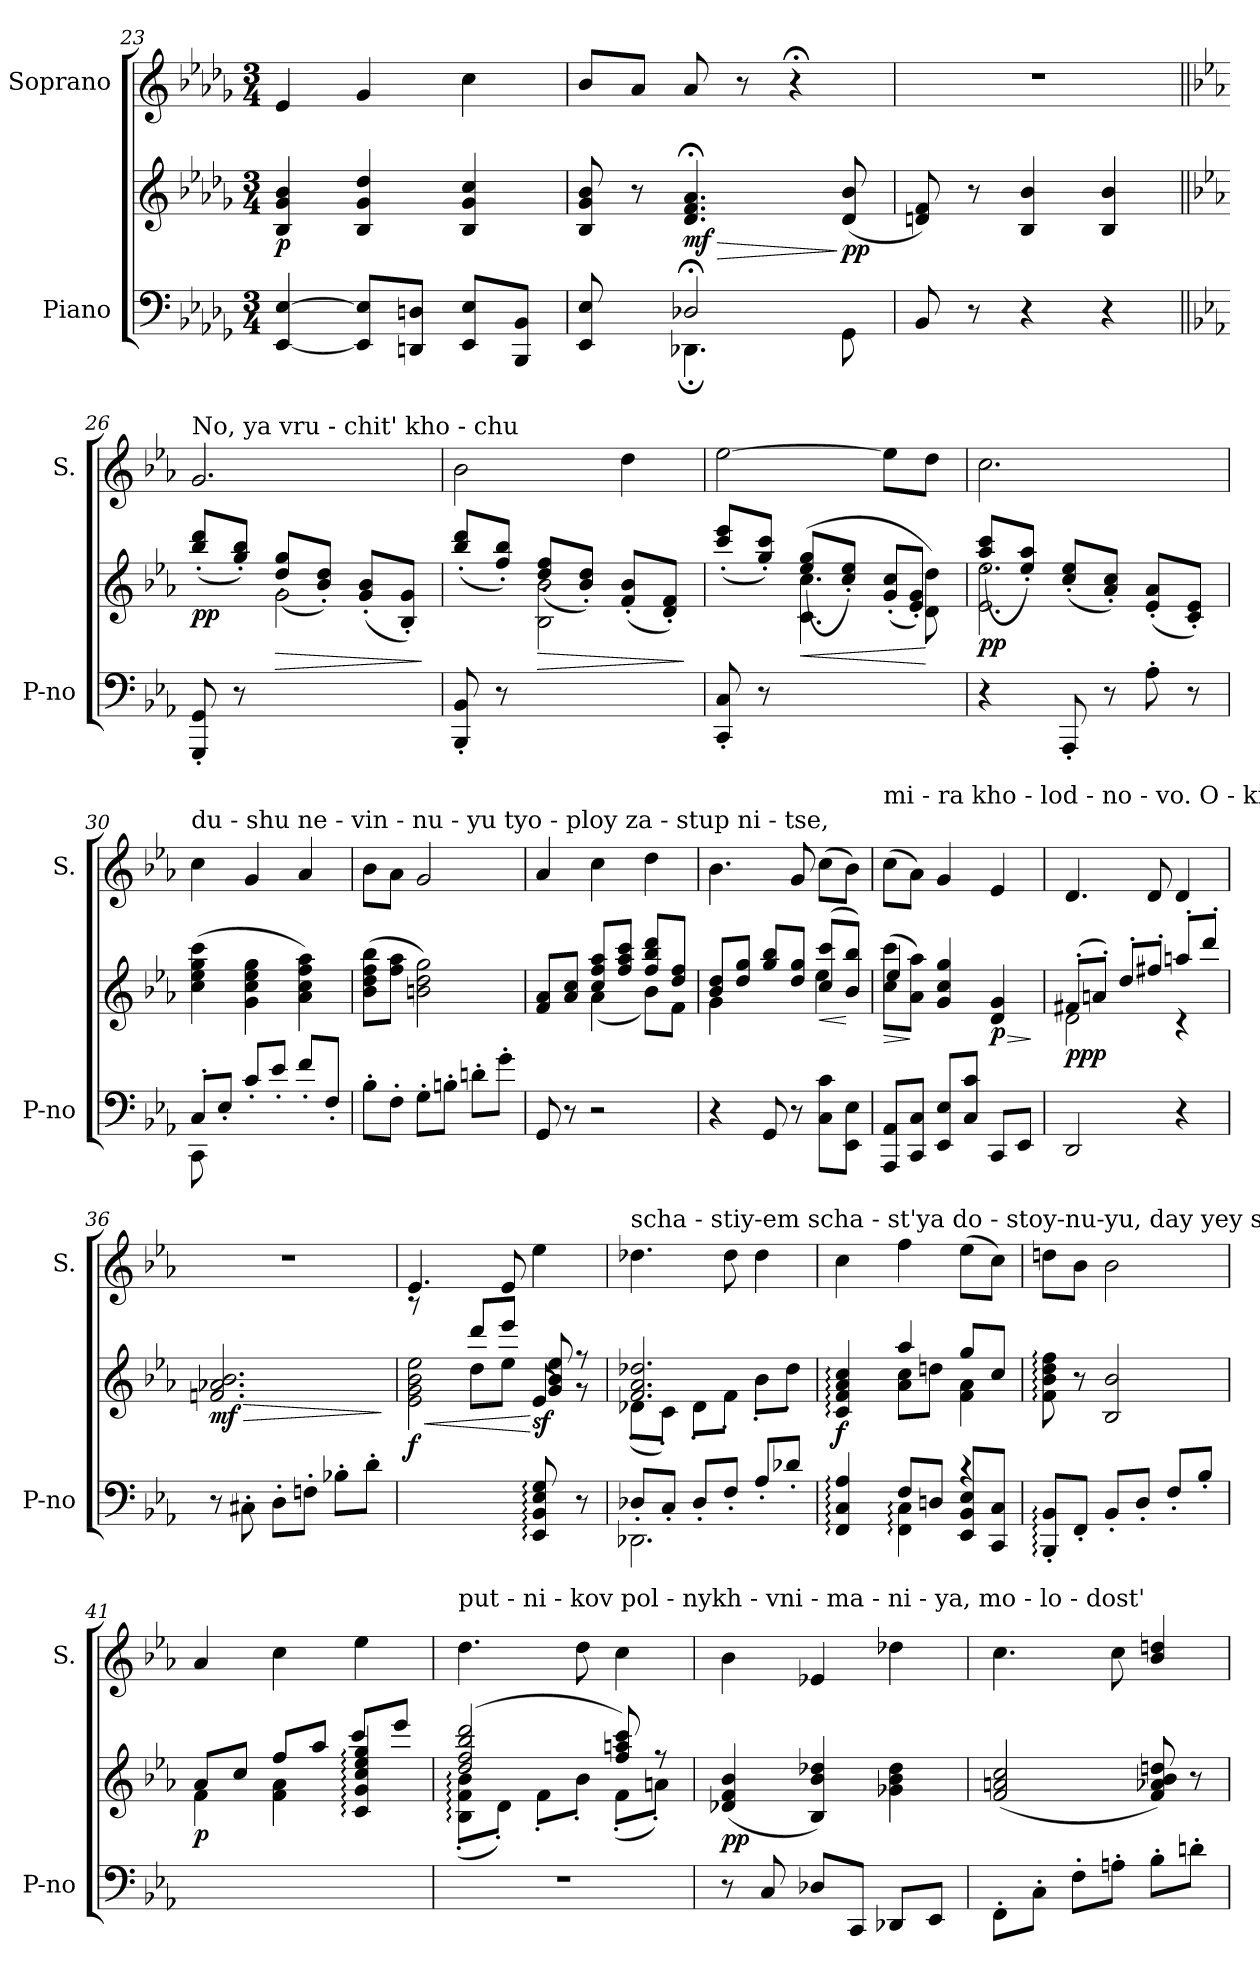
**kern	**kern	**dynam	**kern
*part2	*part2	*part2	*part1
*staff3	*staff2	*staff2/3	*staff1
*I"Piano	*	*	*I"Soprano
*I'P-no	*	*	*I'S.
*clefF4	*clefG2	*	*clefG2
*k[b-e-a-d-g-]	*k[b-e-a-d-g-]	*	*k[b-e-a-d-g-]
*M3/4	*M3/4	*	*M3/4
=23	=23	=23	=23
!	!	!LO:DY:b	!
[4EE-/ [4E-/	4B-/ 4g-/ 4b-/	p	4e-/
8EE-/] 8E-/]L	4B-/ 4g-/ 4dd-/	.	4g-/
8DDn/ 8Dn/J	.	.	.
8EE-/ 8E-/L	4B-/ 4g-/ 4cc/	.	4cc\
8BBB-/ 8BB-/J	.	.	.
=24	=24	=24	=24
*^	*	*	*
8EE-/ 8E-/	4ryy	8B-/ 8g-/ 8b-/	.	8b-/L
8ryy	.	8r	.	8a-/J
!	!	!	!LO:HP:b	!
!	!	!	!LO:DY:n=1:b	!
4.DD-X;<\	2D-X;/	4.d-/;< 4.f/;< 4.a-/;<	> mf	8a-/
.	.	.	.	8r
.	.	.	.	4r;<
!	!	!	!LO:DY:n=2:b	!
8GG-\	.	(<8d-/ 8b-/	] pp	.
*v	*v	*	*	*
=25	=25	=25	=25
8BB-/	8dn/ 8f/)	.	2.r
8r	8r	.	.
4r	4B-/ 4b-/	.	.
4r	4B-/ 4b-/	.	.
!!LO:LB:g=z
=26||	=26||	=26||	=26||
*k[b-e-a-]	*k[b-e-a-]	*	*k[b-e-a-]
*	*^	*	*
!	!	!	!	!LO:TX:a:t=No,                                    ya                        vru    -    chit'                               kho     -   chu
!	!	!	!LO:DY:b	!
8GGG/' 8GG/'	4rcyy	(>8bb-/' 8ddd/'L	pp	2.g/
8r	.	8gg/' 8bb-/'J)	.	.
!	!	!	!LO:HP:b	!
2ryy	2g\	(>8dd/' 8gg/'L	>	.
.	.	8b-/' 8dd/'J)	.	.
.	.	(>8g/' 8b-/'L	.	.
.	.	8B-/' 8g/'J)	.	.
*	*v	*v	*	*
.	.	]	.
=27	=27	=27	=27
*	*^	*	*
8BBB-/' 8BB-/'	4rcyy	(>8bb-/' 8ddd/'L	.	2b-\
8r	.	8ff/' 8bb-/'J)	.	.
!	!	!	!LO:HP:b	!
2ryy	2B-\ 2b-\	(>8dd/' 8ff/'L	>	.
.	.	8b-/' 8dd/'J)	.	.
.	.	(>8f/' 8b-/'L	.	4dd\
.	.	8d/' 8f/'J)	.	.
*	*v	*v	*	*
.	.	]	.
=28	=28	=28	=28
*	*^	*	*
8CC/' 8C/'	4rcyy	(>8ccc/' 8eee-/'L	.	[2ee-\
8r	.	8gg/' 8ccc/'J)	.	.
!	!	!	!LO:HP:b	!
2ryy	(<4.c\ 4.cc\	(>8ee-/' 8gg/'L	<	.
.	.	8cc/' 8ee-/'J)	.	.
.	.	(>8g/' 8cc/'L	.	8ee-\L]
.	8d\ 8dd\)	8e-/' 8g/'J)	[	8dd\J
=29	=29	=29	=29	=29
!	!	!	!LO:DY:b	!
4r	2.e-\ 2.ee-\	(>8aa-/' 8ccc/'L	pp	2.cc\
.	.	8ee-/' 8aa-/'J)	.	.
8AAA-'/	.	(>8cc/' 8ee-/'L	.	.
8r	.	8a-/' 8cc/'J)	.	.
8A-'\	.	(>8e-/' 8a-/'L	.	.
8r	.	8c/' 8e-/'J)	.	.
!!LO:LB:g=z
=30	=30	=30	=30	=30
*^	*	*	*	*
!	!	!	!	!	!LO:TX:a:t=du  -     shu         ne      -     vin - nu -  yu                            tyo   -     ploy        za    -       stup               ni  - tse,
*	*	*v	*v	*	*
8C'/L	8CC\	(>4cc\ 4ee-\ 4gg\ 4ccc\	.	4cc\
8E-'/J	8ryy	.	.	.
8c'/L	2ryy	4g\ 4cc\ 4ee-\ 4gg\	.	4g/
8e-'/J	.	.	.	.
8f'/L	.	4a-\ 4cc\ 4ff\ 4aa-\)	.	4a-/
8F'/J	.	.	.	.
*v	*v	*	*	*
=31	=31	=31	=31
8B-'\L	(>8b-\ 8dd\ 8ff\ 8bb-\L	.	8b-\L
8F'\J	8ff\ 8aa-\J	.	8a-\J
8G'\L	2bn\ 2dd\ 2gg\)	.	2g/
8Bn'\J	.	.	.
8dn'\L	.	.	.
8g'\J	.	.	.
=32	=32	=32	=32
*	*^	*	*
8GG/	8f/ 8a-/L	4ryy	.	4a-/
8r	8a-/ 8cc/J	.	.	.
2r	8cc/ 8ff/ 8aa-/L	(<4a-\	.	4cc\
.	8ff/ 8aa-/ 8ccc/J	.	.	.
.	8ff/ 8bb-/ 8ddd/L	8b-\L)	.	4dd\
.	8dd/ 8ff/J	8f\J	.	.
=33	=33	=33	=33	=33
4r	8b-/ 8dd/L	4g\	.	4.b-\
.	8dd/ 8gg/J	.	.	.
8GG/	8gg/ 8bb-/L	4ryy	.	.
8r	8dd/ 8gg/J	.	.	8g/
!	!	!	!LO:HP:b	!
8C\ 8c\L	(>8cc/ 8ccc/L	4ee-\	<	(>8cc\L
8EE-\ 8E-\J	8b-/ 8bb-/J)	.	[	8b-\J)
!!LO:PB:g=z
=34	=34	=34	=34	=34
!	!	!	!	!LO:TX:a:t=mi      -  ra         kho     -     lod          -        no - vo.                                                           O       -          kru-zhi
!	!	!	!LO:HP:b	!
8AAA-/ 8AA-/L	(>8cc\ 8ccc\L	4ee-/	>	(>8cc\L
8CC/ 8C/J	8a-\ 8aa-\J)	.	]	8a-\J)
8EE-/ 8E-/L	4g/ 4cc/ 4gg/	2ryy	.	4g/
8C/ 8c/J	.	.	.	.
!	!	!	!LO:HP:b	!
!	!	!	!LO:DY:n=1:b	!
8CC/L	4d/ 4g/	.	> p	4e-/
8EE-/J	.	.	.	.
*	*v	*v	*	*
.	.	]	.
=35	=35	=35	=35
*	*^	*	*
!	!	!	!LO:DY:b	!
2DD/	(>8f#X'/L	2d\	ppp	4.d/
.	8an'/J)	.	.	.
.	8dd'/L	.	.	.
.	8ff#X'/J	.	.	8d/
4r	8aan'/L	4r	.	4d/
.	8ddd'/J	.	.	.
*	*v	*v	*	*
=36	=36	=36	=36
!	!	!LO:HP:b	!
!	!	!LO:DY:n=1:b	!
8r	2.fn/ 2.a-X/ 2.b-/	> mf	2.r
8C#X'\	.	.	.
8D'\L	.	.	.
8Fn'\J	.	.	.
8B-X'\L	.	.	.
8d'\J	.	.	.
.	.	]	.
=37	=37	=37	=37
!	!	!LO:HP:b	!
*	*^	*	*
*	*	*^	*	*
!	!	!	!	!LO:DY:n=1:b	!
4ryy	2e-\ 2g\ 2b-\ 2ee-\	8rbbb	4ryy	< f	4.e-/
.	.	8ryy	.	.	.
4ryy	.	8dd\L	8ddd/L	.	.
.	.	8ee-\J	8eee-/J	.	8e-/
!	!	!	!	!LO:DY:n=2:b	!
8EE-/: 8BB-/: 8E-/: 8G/:	8ryy	8e-:/	8g/ 8b-/ 8ee-/	[ sf	4ee-\
8r	8ryy	8rff	8r	.	.
!!LO:LB:g=z
=38	=38	=38	=38	=38	=38
*^	*	*	*	*	*
!	!	!	!	!	!	!LO:TX:a:t=scha    -        stiy-em              scha   -    st'ya          do     -      stoy-nu-yu,                       day         yey        so -
*	*	*	*v	*v	*	*
2.DD-X\	8D-X'/L	2.f/ 2.a-/ 2.dd-X/	(<8d-X'\L	.	4.dd-X\
.	8C'/J	.	8c'\J)	.	.
.	8D-'/L	.	8d-'\L	.	.
.	8F'/J	.	8f'\J	.	8dd-\
.	8A-'/L	.	8b-'\L	.	4dd-\
.	8d-X'/J	.	8dd-'\J	.	.
=39	=39	=39	=39	=39	=39
!	!	!	!	!LO:DY:b	!
4FF/: 4C/: 4A-/:	8ryy	4c/: 4f/: 4a-/: 4cc/:	4ryy	f	4cc\
.	8ryy	.	.	.	.
4FF\: 4C\:	8F/L	4aa-/	8a-\: 8cc\:L	.	4ff\
.	8Dn/J	.	8ddn\J	.	.
4r	8EE-/ 8BB-/ 8E-/L	4f\ 4a-\	8gg/L	.	(>8ee-\L
.	8CC/ 8C/J	.	8cc/J	.	8cc\J)
*v	*v	*	*	*	*
*	*v	*v	*	*
=40	=40	=40	=40
8BBB-/:' 8BB-/:'L	8f\: 8b-\: 8dd\: 8ff\:	.	8ddn\L
8FF'/J	8r	.	8b-\J
8BB-'/L	2B-/ 2b-/	.	2b-\
8D'/J	.	.	.
8F'/L	.	.	.
8B-'/J	.	.	.
=41	=41	=41	=41
*	*^	*	*
!	!	!	!LO:DY:b	!
2.ryy	4f\	8a-/L	p	4a-/
.	.	8cc/J	.	.
.	4f\ 4a-\	8ff/L	.	4cc\
.	.	8aa-/J	.	.
.	4c/: 4g/: 4cc/: 4ee-/: 4gg/:	8ccc/L	.	4ee-\
.	.	8eee-/J	.	.
!!LO:LB:g=z
=42	=42	=42	=42	=42
!	!	!	!	!LO:TX:a:t=put    -      ni -  kov            pol   -    nykh -    vni     -     ma       -    ni  - ya,               mo    -   lo      -     dost'
2.r	(>2dd/ 2ff/ 2bb-/ 2ddd/	(<8B-\:' 8f\:' 8b-\:'L	.	4.dd\
.	.	8d'\J)	.	.
.	.	8f'\L	.	.
.	.	8b-'\J	.	8dd\
.	8ff/ 8aan/ 8ccc/)	(<8f'\L	.	4cc\
.	8r	8an'\J)	.	.
=43	=43	=43	=43	=43
!	!	!	!LO:DY:b	!
*	*v	*v	*	*
8r	(>4d-X/ 4f/ 4b-/	pp	4b-\
8C/	.	.	.
8D-X/L	4B-/ 4b-/ 4dd-X/)	.	4e-X/
8CC/J	.	.	.
8DD-X/L	4g-X\ 4b-\ 4dd-\	.	4dd-X\
8EE-/J	.	.	.
=44	=44	=44	=44
8FF'\L	(>2f/ 2an/ 2cc/	.	4.cc\
8C'\J	.	.	.
8F'\L	.	.	.
8An'\J	.	.	8cc\
8B-'\L	8f/ 8a-X/ 8b-/ 8ddn/)	.	4b-/ 4ddn/
8dn'\J	8r	.	.
=	=	=	=
*-	*-	*-	*-
